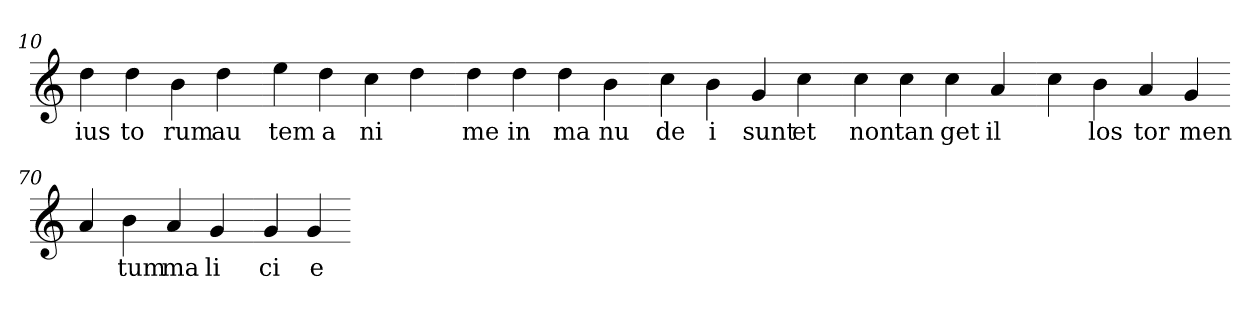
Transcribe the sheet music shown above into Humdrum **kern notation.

**kern	**text
*part1	*part1
*staff1	*staff1
*clefG2	*
=10.	=10.
4dd	ius
4dd	to
4b	rum
4dd	au
=20.-	=20.-
4ee	tem
4dd	a
4cc	ni
4dd	.
=30.-	=30.-
4dd	me
4dd	in
4dd	ma
4b	nu
=40.-	=40.-
4cc	de
4b	i
4g	sunt
4cc	et
=50.-	=50.-
4cc	non
4cc	tan
4cc	get
4a	il
=60.-	=60.-
4cc	.
4b	los
4a	tor
4g	men
=70.-	=70.-
4a	.
4b	tum
4a	ma
4g	li
=80.-	=80.-
4g	ci
4g	e
=-	=-
*-	*-
